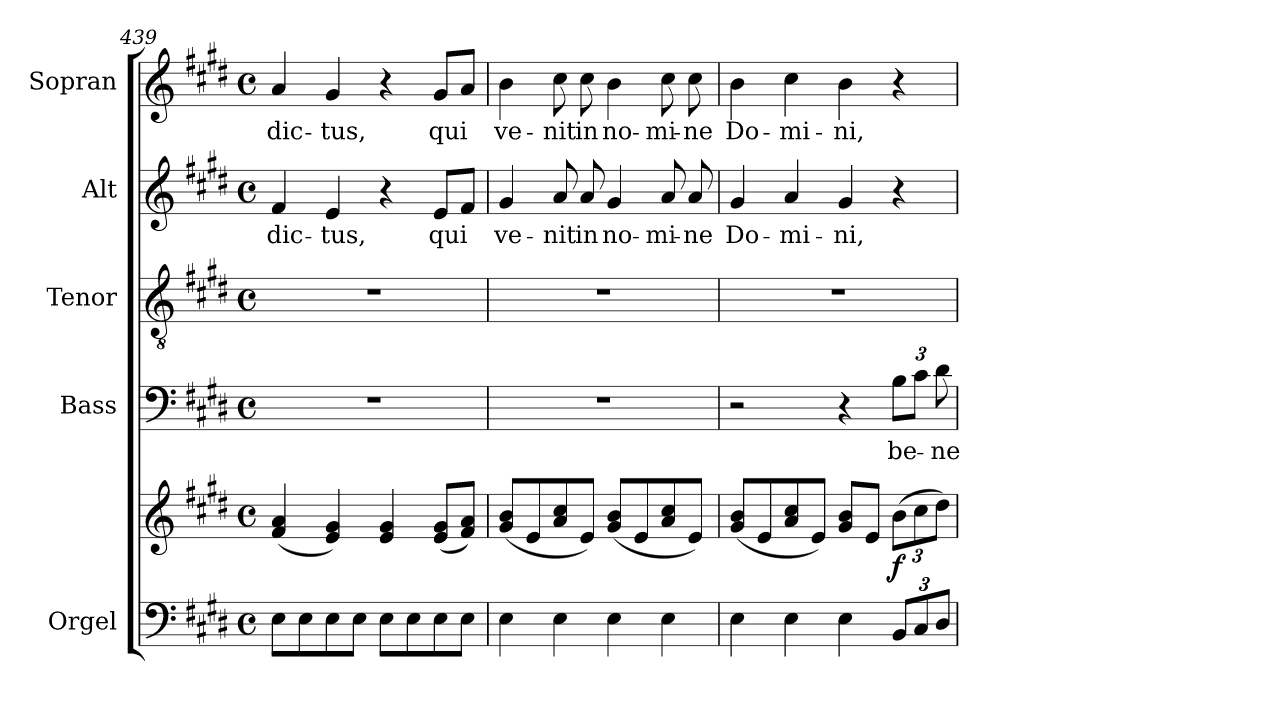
**kern	**kern	**dynam	**kern	**text	**kern	**kern	**text	**kern	**text
*part5	*part5	*part5	*part4	*part4	*part3	*part2	*part2	*part1	*part1
*staff6	*staff5	*staff5/6	*staff4	*staff4	*staff3	*staff2	*staff2	*staff1	*staff1
*I"Orgel	*	*	*I"Bass	*	*I"Tenor	*I"Alt	*	*I"Sopran	*
*I'Org.	*	*	*I'B.	*	*I'T.	*I'A.	*	*I'S.	*
!!LO:PB:g=z
*clefF4	*clefG2	*	*clefF4	*	*clefGv2	*clefG2	*	*clefG2	*
*k[f#c#g#d#]	*k[f#c#g#d#]	*	*k[f#c#g#d#]	*	*k[f#c#g#d#]	*k[f#c#g#d#]	*	*k[f#c#g#d#]	*
*E:	*E:	*	*E:	*	*E:	*E:	*	*E:	*
*M4/4	*M4/4	*	*M4/4	*	*M4/4	*M4/4	*	*M4/4	*
*met(c)	*met(c)	*	*met(c)	*	*met(c)	*met(c)	*	*met(c)	*
=439	=439	=439	=439	=439	=439	=439	=439	=439	=439
!	!	!	!	!	!	!	!LO:LY:b	!	!LO:LY:b
8E\L	(<4f#/ 4a/	.	1r	.	1r	4f#/	-dic-	4a/	-dic-
8E\	.	.	.	.	.	.	.	.	.
!	!	!	!	!	!	!	!LO:LY:b	!	!LO:LY:b
8E\	4e/ 4g#/)	.	.	.	.	4e/	-tus,	4g#/	-tus,
8E\J	.	.	.	.	.	.	.	.	.
8E\L	4e/ 4g#/	.	.	.	.	4r	.	4r	.
8E\	.	.	.	.	.	.	.	.	.
!	!	!	!	!	!	!	!LO:LY:b	!	!LO:LY:b
8E\	(<8e/ 8g#/L	.	.	.	.	8e/L	qui	8g#/L	qui
8E\J	8f#/ 8a/J)	.	.	.	.	8f#/J	.	8a/J	.
=440	=440	=440	=440	=440	=440	=440	=440	=440	=440
!	!	!	!	!	!	!	!LO:LY:b	!	!LO:LY:b
4E\	(<8g#/ 8b/L	.	1r	.	1r	4g#/	ve-	4b\	ve-
.	8e/	.	.	.	.	.	.	.	.
!	!	!	!	!	!	!	!LO:LY:b	!	!LO:LY:b
4E\	8a/ 8cc#/	.	.	.	.	8a/	-nit	8cc#\	-nit
!	!	!	!	!	!	!	!LO:LY:b	!	!LO:LY:b
.	8e/J)	.	.	.	.	8a/	in	8cc#\	in
!	!	!	!	!	!	!	!LO:LY:b	!	!LO:LY:b
4E\	(<8g#/ 8b/L	.	.	.	.	4g#/	no-	4b\	no-
.	8e/	.	.	.	.	.	.	.	.
!	!	!	!	!	!	!	!LO:LY:b	!	!LO:LY:b
4E\	8a/ 8cc#/	.	.	.	.	8a/	-mi-	8cc#\	-mi-
!	!	!	!	!	!	!	!LO:LY:b	!	!LO:LY:b
.	8e/J)	.	.	.	.	8a/	-ne	8cc#\	-ne
=441	=441	=441	=441	=441	=441	=441	=441	=441	=441
!	!	!	!	!	!	!	!LO:LY:b	!	!LO:LY:b
4E\	(<8g#/ 8b/L	.	2r	.	1r	4g#/	Do-	4b\	Do-
.	8e/	.	.	.	.	.	.	.	.
!	!	!	!	!	!	!	!LO:LY:b	!	!LO:LY:b
4E\	8a/ 8cc#/	.	.	.	.	4a/	-mi-	4cc#\	-mi-
.	8e/J)	.	.	.	.	.	.	.	.
!	!	!	!	!	!	!	!LO:LY:b	!	!LO:LY:b
4E\	8g#/ 8b/L	.	4r	.	.	4g#/	-ni,	4b\	-ni,
.	8e/J	.	.	.	.	.	.	.	.
*	*	*	*Xbrackettup	*	*	*	*	*	*
!	!	!LO:DY:b	!	!LO:LY:b	!	!	!	!	!
12BB/L	(>12b\L	f	12B\L	be-	.	4r	.	4r	.
12C#/	12cc#\	.	12c#\J	.	.	.	.	.	.
!	!	!	!	!LO:LY:b	!	!	!	!	!
12D#/J	12dd#\J)	.	12d#\	-ne-	.	.	.	.	.
=	=	=	=	=	=	=	=	=	=
*-	*-	*-	*-	*-	*-	*-	*-	*-	*-
